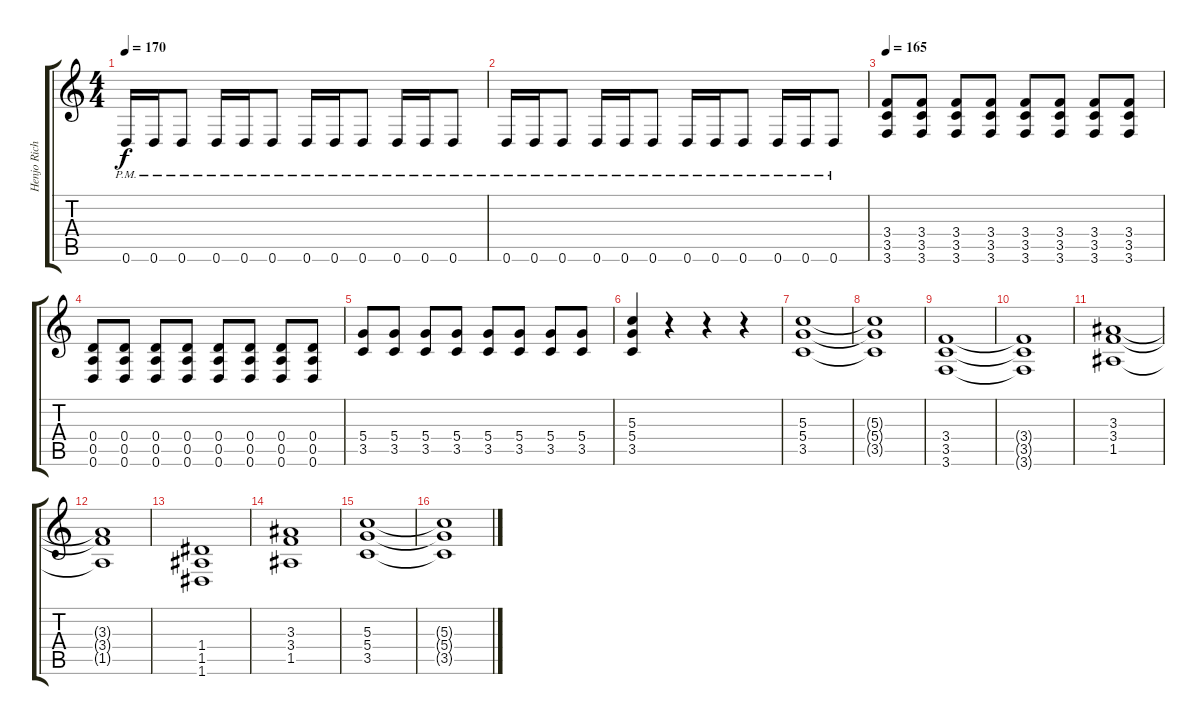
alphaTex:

\track ("Henjo Richter" "Henjo Rich") {instrument electricguitarclean}
\staff {score tabs}
\tuning (E4 B3 G3 D3 A2 D2) {hide}
\ts (4 4)
\tempo 170
\clef g2
\ks c
0.6{pm}.16{dy f} 0.6{pm}.16 0.6{pm}.8 0.6{pm}.16 0.6{pm}.16 0.6{pm}.8 0.6{pm}.16 0.6{pm}.16 0.6{pm}.8 0.6{pm}.16 0.6{pm}.16 0.6{pm}.8 |
0.6{pm}.16 0.6{pm}.16 0.6{pm}.8 0.6{pm}.16 0.6{pm}.16 0.6{pm}.8 0.6{pm}.16 0.6{pm}.16 0.6{pm}.8 0.6{pm}.16 0.6{pm}.16 0.6{pm}.8 |
\tempo 165
(3.4 3.5 3.6).8 (3.4 3.5 3.6).8 (3.4 3.5 3.6).8 (3.4 3.5 3.6).8 (3.4 3.5 3.6).8 (3.4 3.5 3.6).8 (3.4 3.5 3.6).8 (3.4 3.5 3.6).8 |
(0.4 0.5 0.6).8 (0.4 0.5 0.6).8 (0.4 0.5 0.6).8 (0.4 0.5 0.6).8 (0.4 0.5 0.6).8 (0.4 0.5 0.6).8 (0.4 0.5 0.6).8 (0.4 0.5 0.6).8 |
(5.4 3.5).8 (5.4 3.5).8 (5.4 3.5).8 (5.4 3.5).8 (5.4 3.5).8 (5.4 3.5).8 (5.4 3.5).8 (5.4 3.5).8 |
(5.3 5.4 3.5).4 r.4 r.4 r.4 |
(5.3 5.4 3.5).1 |
(5.3{t} 5.4{t} 3.5{t}).1 |
(3.4 3.5 3.6).1 |
(3.4{t} 3.5{t} 3.6{t}).1 |
(3.3 3.4 1.5).1 |
(3.3{t} 3.4{t} 1.5{t}).1 |
(1.4 1.5 1.6).1 |
(3.3 3.4 1.5).1 |
(5.3 5.4 3.5).1 |
(5.3{t} 5.4{t} 3.5{t}).1
